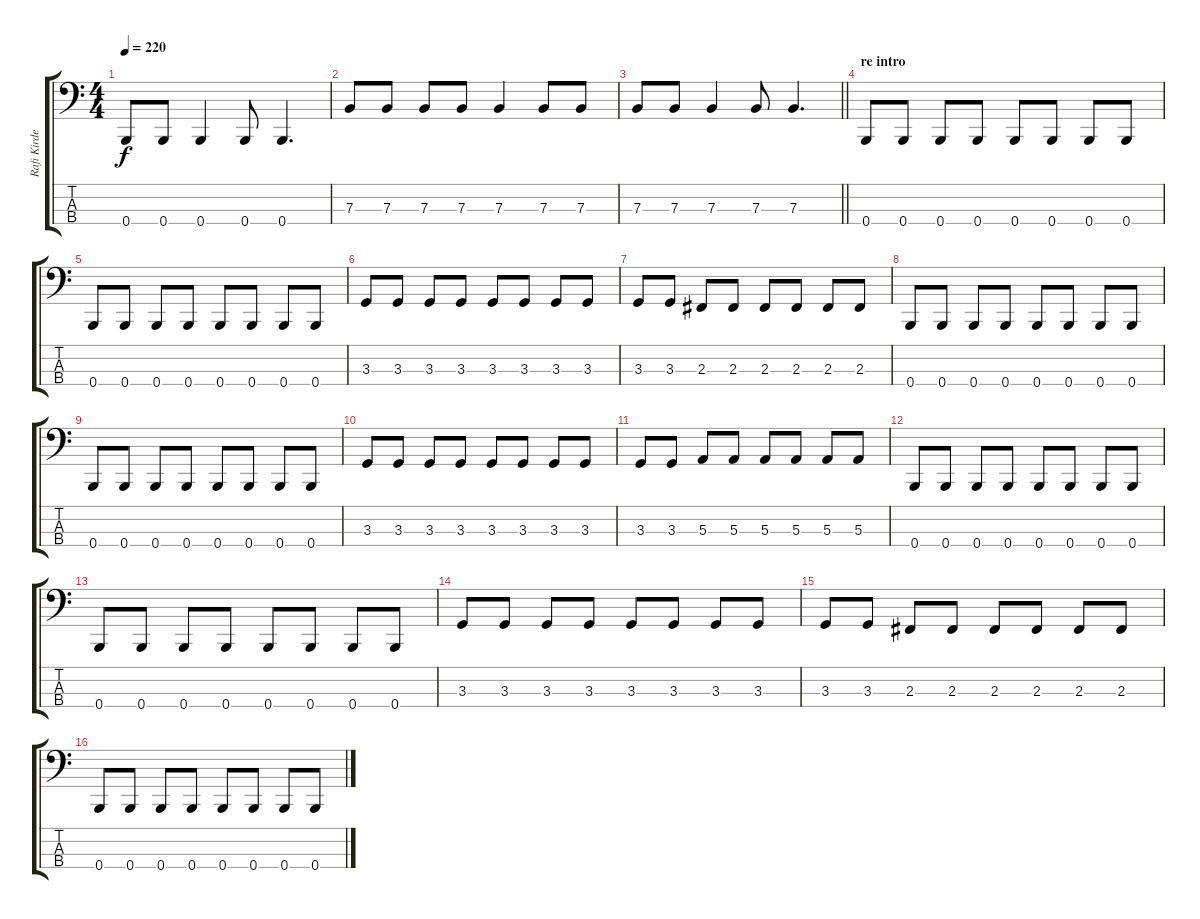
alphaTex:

\track ("Rafi Kirder" "Rafi Kirde") {instrument electricbasspick}
\staff {score tabs}
\tuning (D2 A1 E1 B0) {hide}
\ts (4 4)
\tempo 220
\clef f4
\ks c
0.4.8{dy f} 0.4.8 0.4.4 0.4.8 0.4.4{d} |
7.3.8 7.3.8 7.3.8 7.3.8 7.3.4 7.3.8 7.3.8 |
\barLineRight lightlight
7.3.8 7.3.8 7.3.4 7.3.8 7.3.4{d} |
\section ("" "re intro")
0.4.8 0.4.8 0.4.8 0.4.8 0.4.8 0.4.8 0.4.8 0.4.8 |
0.4.8 0.4.8 0.4.8 0.4.8 0.4.8 0.4.8 0.4.8 0.4.8 |
3.3.8 3.3.8 3.3.8 3.3.8 3.3.8 3.3.8 3.3.8 3.3.8 |
3.3.8 3.3.8 2.3.8 2.3.8 2.3.8 2.3.8 2.3.8 2.3.8 |
0.4.8 0.4.8 0.4.8 0.4.8 0.4.8 0.4.8 0.4.8 0.4.8 |
0.4.8 0.4.8 0.4.8 0.4.8 0.4.8 0.4.8 0.4.8 0.4.8 |
3.3.8 3.3.8 3.3.8 3.3.8 3.3.8 3.3.8 3.3.8 3.3.8 |
3.3.8 3.3.8 5.3.8 5.3.8 5.3.8 5.3.8 5.3.8 5.3.8 |
0.4.8 0.4.8 0.4.8 0.4.8 0.4.8 0.4.8 0.4.8 0.4.8 |
0.4.8 0.4.8 0.4.8 0.4.8 0.4.8 0.4.8 0.4.8 0.4.8 |
3.3.8 3.3.8 3.3.8 3.3.8 3.3.8 3.3.8 3.3.8 3.3.8 |
3.3.8 3.3.8 2.3.8 2.3.8 2.3.8 2.3.8 2.3.8 2.3.8 |
0.4.8 0.4.8 0.4.8 0.4.8 0.4.8 0.4.8 0.4.8 0.4.8
